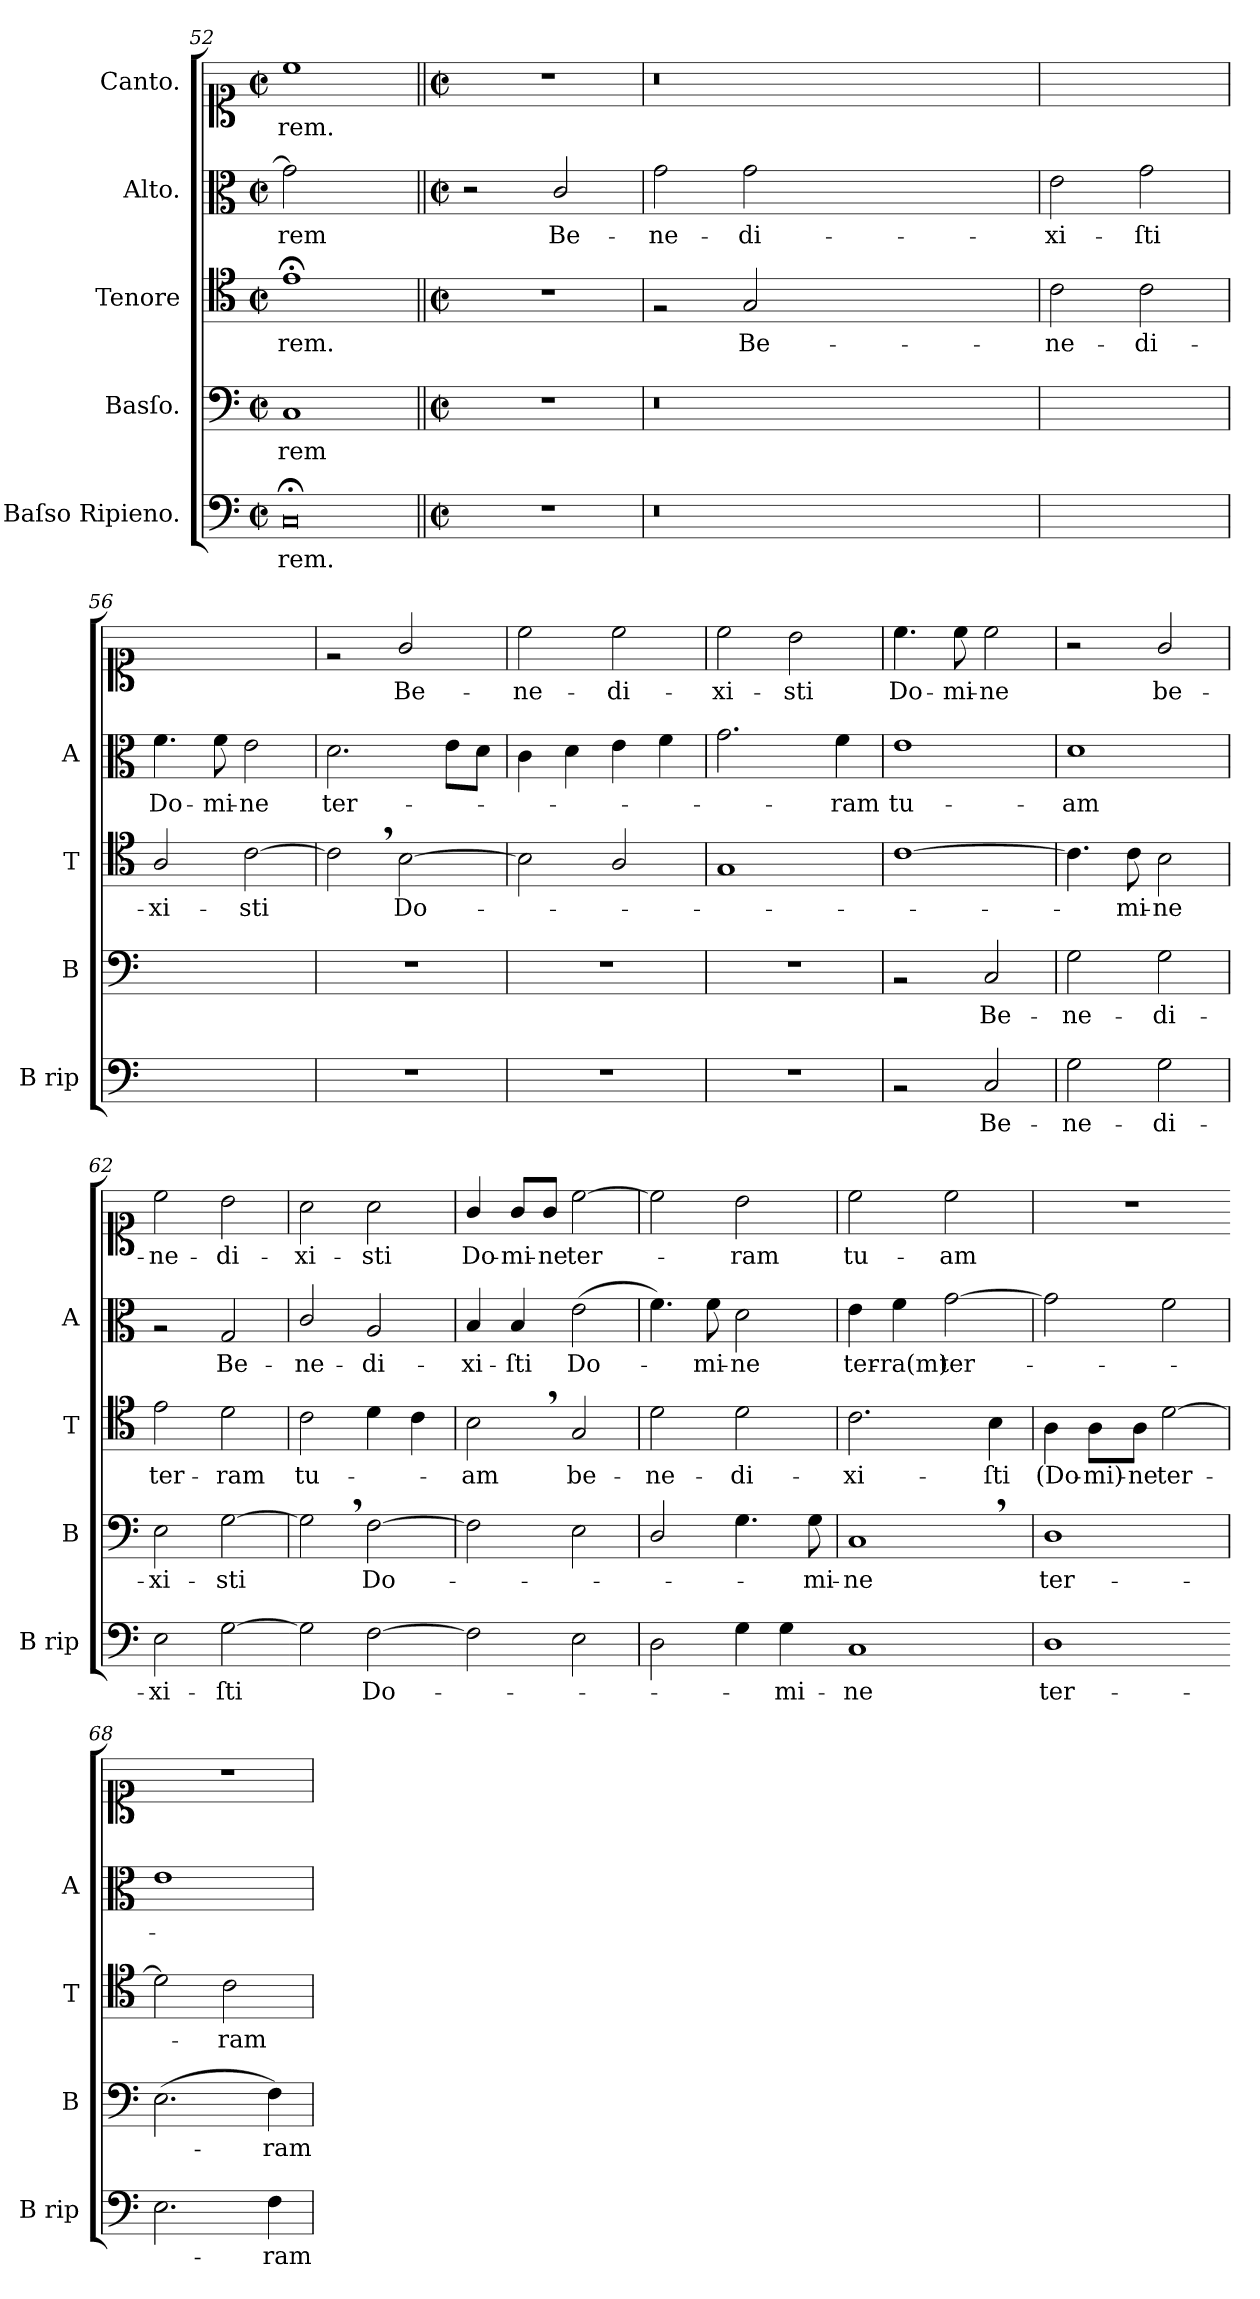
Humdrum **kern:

**kern	**text	**kern	**text	**kern	**text	**kern	**text	**kern	**text
*part5	*part5	*part4	*part4	*part3	*part3	*part2	*part2	*part1	*part1
*staff5	*staff5	*staff4	*staff4	*staff3	*staff3	*staff2	*staff2	*staff1	*staff1
*I"Baſso Ripieno.	*	*I"Basſo.	*	*I"Tenore	*	*I"Alto.	*	*I"Canto.	*
*I'B rip	*	*I'B	*	*I'T	*	*I'A	*	*	*
*clefF4	*	*clefF4	*	*clefC4	*	*clefC3	*	*clefC1	*
*k[]	*	*k[]	*	*k[]	*	*k[]	*	*k[]	*
*M2/2	*	*M2/2	*	*M2/2	*	*M2/2	*	*M2/2	*
*met(c|)	*	*met(c|)	*	*met(c|)	*	*met(c|)	*	*met(c|)	*
=52	=52	=52	=52	=52	=52	=52	=52	=52	=52
!LO:N:vis=0	!	!	!	!	!	!LO:N:vis=2	!	!	!
1C;<	-rem.	1C	-rem	1e;	-rem.	1g]	-rem	1cc	-rem.
=53||	=53||	=53||	=53||	=53||	=53||	=53||	=53||	=53||	=53||
*M2/2	*	*M2/2	*	*M2/2	*	*M2/2	*	*M2/2	*
*met(c|)	*	*met(c|)	*	*met(c|)	*	*met(c|)	*	*met(c|)	*
1r	.	1r	.	1r	.	2r	.	1r	.
.	.	.	.	.	.	2c/	Be-	.	.
=54	=54	=54	=54	=54	=54	=54	=54	=54	=54
0.r	.	0.r	.	2rF	.	2g\	-ne-	0.r	.
.	.	.	.	2G/	Be-	2g\	-di-	.	.
.	.	.	.	0ryy	.	0ryy	.	.	.
=55	=55	=55	=55	=55	=55	=55	=55	=55	=55
1ryy	.	1ryy	.	2c\	-ne-	2e\	-xi-	1ryy	.
.	.	.	.	2c\	-di-	2g\	-ſti	.	.
=56	=56	=56	=56	=56	=56	=56	=56	=56	=56
1ryy	.	1ryy	.	2A/	-xi-	4.f\	Do-	1ryy	.
.	.	.	.	.	.	8f\	-mi-	.	.
.	.	.	.	[2c\	-sti	2e\	-ne	.	.
=57	=57	=57	=57	=57	=57	=57	=57	=57	=57
1r	.	1r	.	2c,<\]	.	2.d\	ter-	2re	.
.	.	.	.	[2B\	Do-	.	.	2g/	Be-
.	.	.	.	.	.	8e\L	.	.	.
.	.	.	.	.	.	8d\J	.	.	.
=58	=58	=58	=58	=58	=58	=58	=58	=58	=58
1r	.	1r	.	2B\]	.	4c\	.	2cc\	-ne-
.	.	.	.	.	.	4d\	.	.	.
.	.	.	.	2A/	.	4e\	.	2cc\	-di-
.	.	.	.	.	.	4f\	.	.	.
=59	=59	=59	=59	=59	=59	=59	=59	=59	=59
1r	.	1r	.	1G	.	2.g\	.	2cc\	-xi-
.	.	.	.	.	.	.	.	2b\	-sti
.	.	.	.	.	.	4f\	-ram	.	.
=60	=60	=60	=60	=60	=60	=60	=60	=60	=60
2rBB	.	2rBB	.	[1c	.	1e	tu-	4.cc\	Do-
.	.	.	.	.	.	.	.	8cc\	-mi-
2C/	Be-	2C/	Be-	.	.	.	.	2cc\	-ne
=61	=61	=61	=61	=61	=61	=61	=61	=61	=61
2G\	-ne-	2G\	-ne-	4.c\]	.	1d	-am	2r	.
.	.	.	.	8c\	-mi-	.	.	.	.
2G\	-di-	2G\	-di-	2B\	-ne	.	.	2g/	be-
=62	=62	=62	=62	=62	=62	=62	=62	=62	=62
2E\	-xi-	2E\	-xi-	2e\	ter-	2rA	.	2cc\	-ne-
[2G	-ſti	[2G\	-sti	2d\	-ram	2G/	Be-	2b\	-di-
=63-	=63	=63	=63	=63	=63	=63	=63	=63	=63
2G]	.	2G,<\]	.	2c\	tu-	2c/	-ne-	2a\	-xi-
[2F	Do-	[2F\	Do-	4d\	.	2A/	-di-	2a\	-sti
.	.	.	.	4c\	.	.	.	.	.
=64-	=64	=64	=64	=64	=64	=64	=64	=64	=64
2F]	.	2F\]	.	2B,<\	-am	4B/	-xi-	4g/	Do-
.	.	.	.	.	.	4B/	-ſti	8g/L	-mi-
.	.	.	.	.	.	.	.	8g/J	-ne
2E\	.	2E\	.	2G/	be-	(2e\	Do-	[2cc\	ter-
=65	=65	=65	=65	=65	=65	=65	=65	=65	=65
2D\	.	2D/	.	2d\	-ne-	4.f\)	.	2cc\]	.
.	.	.	.	.	.	8f\	-mi-	.	.
4G\	.	4.G\	.	2d\	-di-	2d\	-ne	2b\	-ram
4G\	mi-	.	.	.	.	.	.	.	.
.	.	8G\	-mi-	.	.	.	.	.	.
=66-	=66	=66	=66	=66	=66	=66	=66	=66	=66
1C	-ne	1C,<	-ne	2.c\	-xi-	4e\	ter-	2cc\	tu-
.	.	.	.	.	.	4f\	-ra(m)	.	.
.	.	.	.	.	.	[2g\	ter-	2cc\	-am
.	.	.	.	4B\	-ſti	.	.	.	.
=67	=67	=67	=67	=67	=67	=67	=67	=67	=67
1D	ter-	1D	ter-	4A\	(Do-	2g\]	.	1r	.
.	.	.	.	8A\L	-mi)-	.	.	.	.
.	.	.	.	8A\J	-ne	.	.	.	.
.	.	.	.	[2d\	ter-	2f\	.	.	.
=68-	=68	=68	=68	=68	=68	=68	=68	=68	=68
2.E\	.	(2.E\	.	2d\]	.	1e	.	1r	.
.	.	.	.	2c\	-ram	.	.	.	.
4F\	-ram	4F\)	-ram	.	.	.	.	.	.
=	=	=	=	=	=	=	=	=	=
*-	*-	*-	*-	*-	*-	*-	*-	*-	*-
